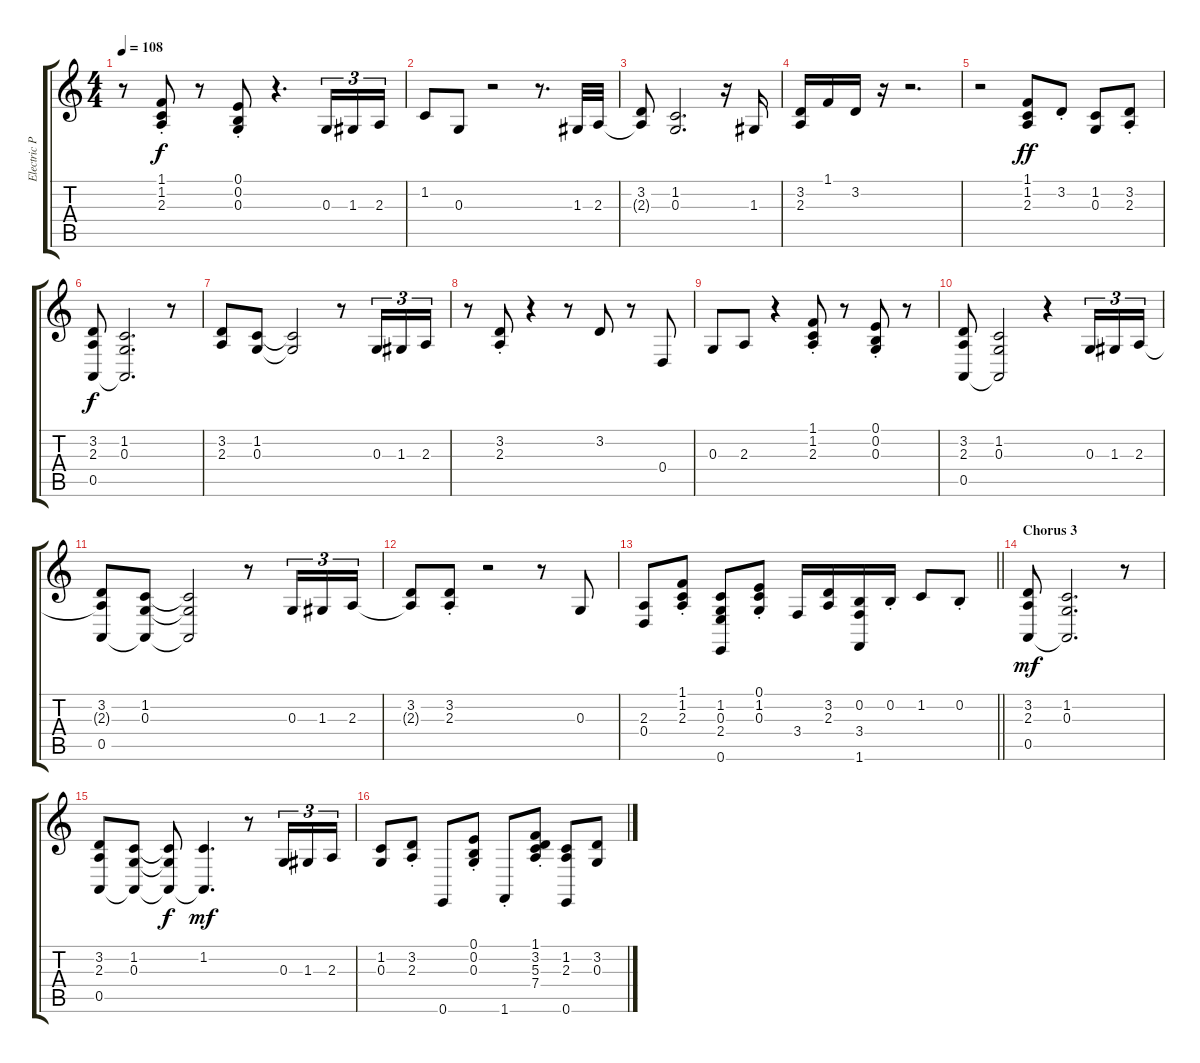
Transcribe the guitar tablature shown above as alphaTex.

\track ("Electric Piano (McLagan)" "Electric P") {instrument electricpiano2}
\staff {score tabs}
\tuning (E4 B3 G3 D3 A2 E2) {hide}
\ts (4 4)
\tempo 108
\clef g2
\ks c
r.8{dy f} (1.1{st} 1.2{st} 2.3{st}).8 r.8 (0.1{st} 0.2{st} 0.3{st}).8 r.4{d} 0.3.16{tu (3 2)} 1.3.16{tu (3 2)} 2.3.16{tu (3 2)} |
1.2.8 0.3.8 r.2 r.8{d} 1.3.32 2.3.32 |
(3.2 2.3{t}).8 (1.2 0.3).2{d} r.16 1.3.16 |
(3.2 2.3).16 1.1.16 3.2.16 r.16 r.2{d} |
r.2 (1.1 1.2 2.3).8{dy ff} 3.2{st}.8 (1.2 0.3).8 (3.2{st} 2.3{st}).8 |
(3.2 2.3 0.5).8{dy f} (1.2 0.3 0.5{t}).2{d} r.8 |
(3.2 2.3).8 (1.2 0.3).8 (1.2{t} 0.3{t}).2 r.8 0.3.16{tu (3 2)} 1.3.16{tu (3 2)} 2.3.16{tu (3 2)} |
r.8 (3.2{st} 2.3{st}).8 r.4 r.8 3.2.8 r.8 0.4.8 |
0.3.8 2.3.8 r.4 (1.1{st} 1.2{st} 2.3{st}).8 r.8 (0.1{st} 0.2{st} 0.3{st}).8 r.8 |
(3.2 2.3 0.5).8 (1.2 0.3 0.5{t}).2 r.4 0.3.16{tu (3 2)} 1.3.16{tu (3 2)} 2.3.16{tu (3 2)} |
(3.2 2.3{t} 0.5).8 (1.2 0.3 0.5{t}).8 (1.2{t} 0.3{t} 0.5{t}).2 r.8 0.3.16{tu (3 2)} 1.3.16{tu (3 2)} 2.3.16{tu (3 2)} |
(3.2 2.3{t}).8 (3.2{st} 2.3{st}).8 r.2 r.8 0.3.8 |
\barLineRight lightlight
(2.3 0.4).8 (1.1{st} 1.2{st} 2.3{st}).8 (1.2 0.3 2.4 0.6).8 (0.1{st} 1.2{st} 0.3{st}).8 3.4.16 (3.2 2.3).16 (0.2 3.4 1.6).16 0.2{st}.16 1.2.8 0.2{st}.8 |
\section ("" "Chorus 3")
(3.2 2.3 0.5).8{dy mf} (1.2 0.3 0.5{t}).2{d} r.8 |
(3.2 2.3 0.5).8 (1.2 0.3 0.5{t}).8 (1.2{t} 0.3{t} 0.5{t}).8{dy f} (1.2 0.5{t}).4{d dy mf} r.8 0.3.16{tu (3 2)} 1.3.16{tu (3 2)} 2.3.16{tu (3 2)} |
(1.2 0.3).8 (3.2{st} 2.3{st}).8 0.6.8 (0.1{st} 0.2{st} 0.3{st}).8 1.6{st}.8 (1.1{st} 3.2{st} 5.3{st} 7.4{st}).8 (1.2 2.3 0.6).8 (3.2 0.3).8
